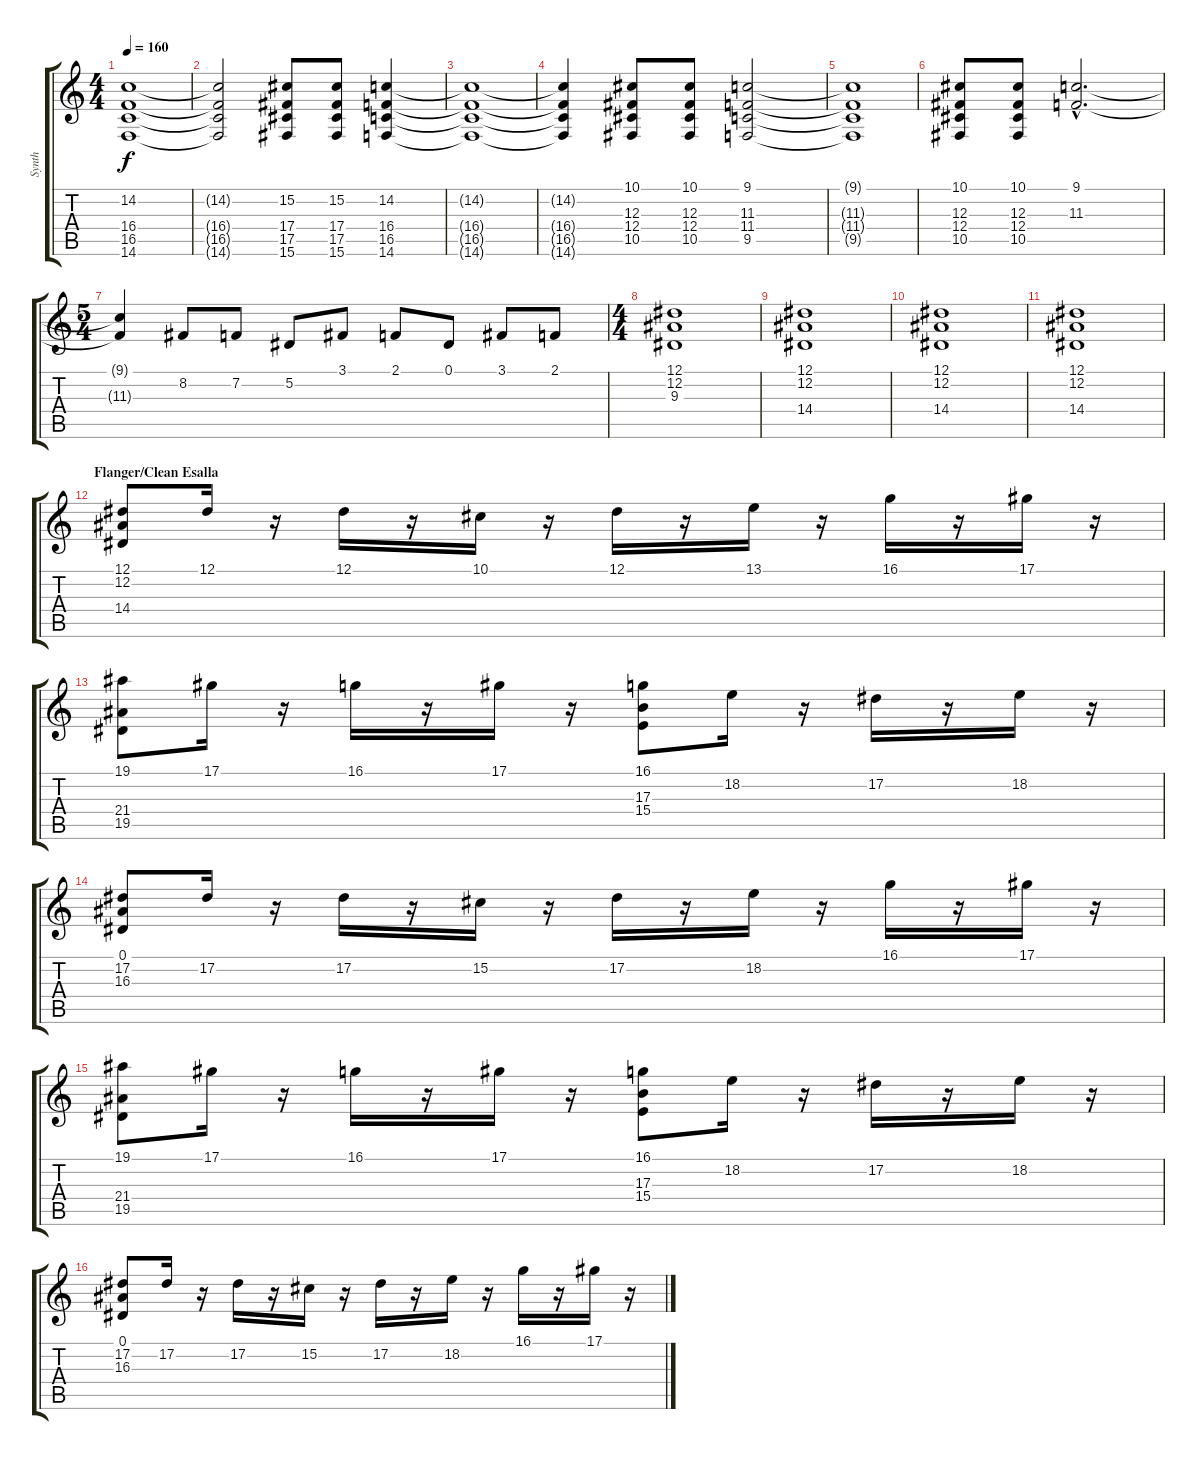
\track ("Synth" "Synth") {instrument stringensemble1}
\staff {score tabs}
\tuning (Eb4 Bb3 Gb3 Db3 Ab2 Eb2) {hide}
\ts (4 4)
\tempo 160
\clef g2
\ks c
(14.2 16.4 16.5 14.6).1{dy f} |
(14.2{t} 16.4{t} 16.5{t} 14.6{t}).2 (15.2 17.4 17.5 15.6).8 (15.2 17.4 17.5 15.6).8 (14.2 16.4 16.5 14.6).4 |
(14.2{t} 16.4{t} 16.5{t} 14.6{t}).1 |
(14.2{t} 16.4{t} 16.5{t} 14.6{t}).4 (10.1 12.3 12.4 10.5).8 (10.1 12.3 12.4 10.5).8 (9.1 11.3 11.4 9.5).2 |
(9.1{t} 11.3{t} 11.4{t} 9.5{t}).1 |
(10.1 12.3 12.4 10.5).8 (10.1 12.3 12.4 10.5).8 (9.1{hac} 11.3{hac}).2{d} |
\ts (5 4)
(9.1{t} 11.3{t}).4 8.2.8 7.2.8 5.2.8 3.1.8 2.1.8 0.1.8 3.1.8 2.1.8 |
\ts (4 4)
(12.1 12.2 9.3).1 |
(12.1 12.2 14.4).1 |
(12.1 12.2 14.4).1 |
(12.1 12.2 14.4).1 |
\section ("" "Flanger/Clean Esalla")
(12.1 12.2 14.4).8 12.1.16 r.16 12.1.16 r.16 10.1.16 r.16 12.1.16 r.16 13.1.16 r.16 16.1.16 r.16 17.1.16 r.16 |
(19.1 21.4 19.5).8 17.1.16 r.16 16.1.16 r.16 17.1.16 r.16 (16.1 17.3 15.4).8 18.2.16 r.16 17.2.16 r.16 18.2.16 r.16 |
(0.1 17.2 16.3).8 17.2.16 r.16 17.2.16 r.16 15.2.16 r.16 17.2.16 r.16 18.2.16 r.16 16.1.16 r.16 17.1.16 r.16 |
(19.1 21.4 19.5).8 17.1.16 r.16 16.1.16 r.16 17.1.16 r.16 (16.1 17.3 15.4).8 18.2.16 r.16 17.2.16 r.16 18.2.16 r.16 |
(0.1 17.2 16.3).8 17.2.16 r.16 17.2.16 r.16 15.2.16 r.16 17.2.16 r.16 18.2.16 r.16 16.1.16 r.16 17.1.16 r.16
